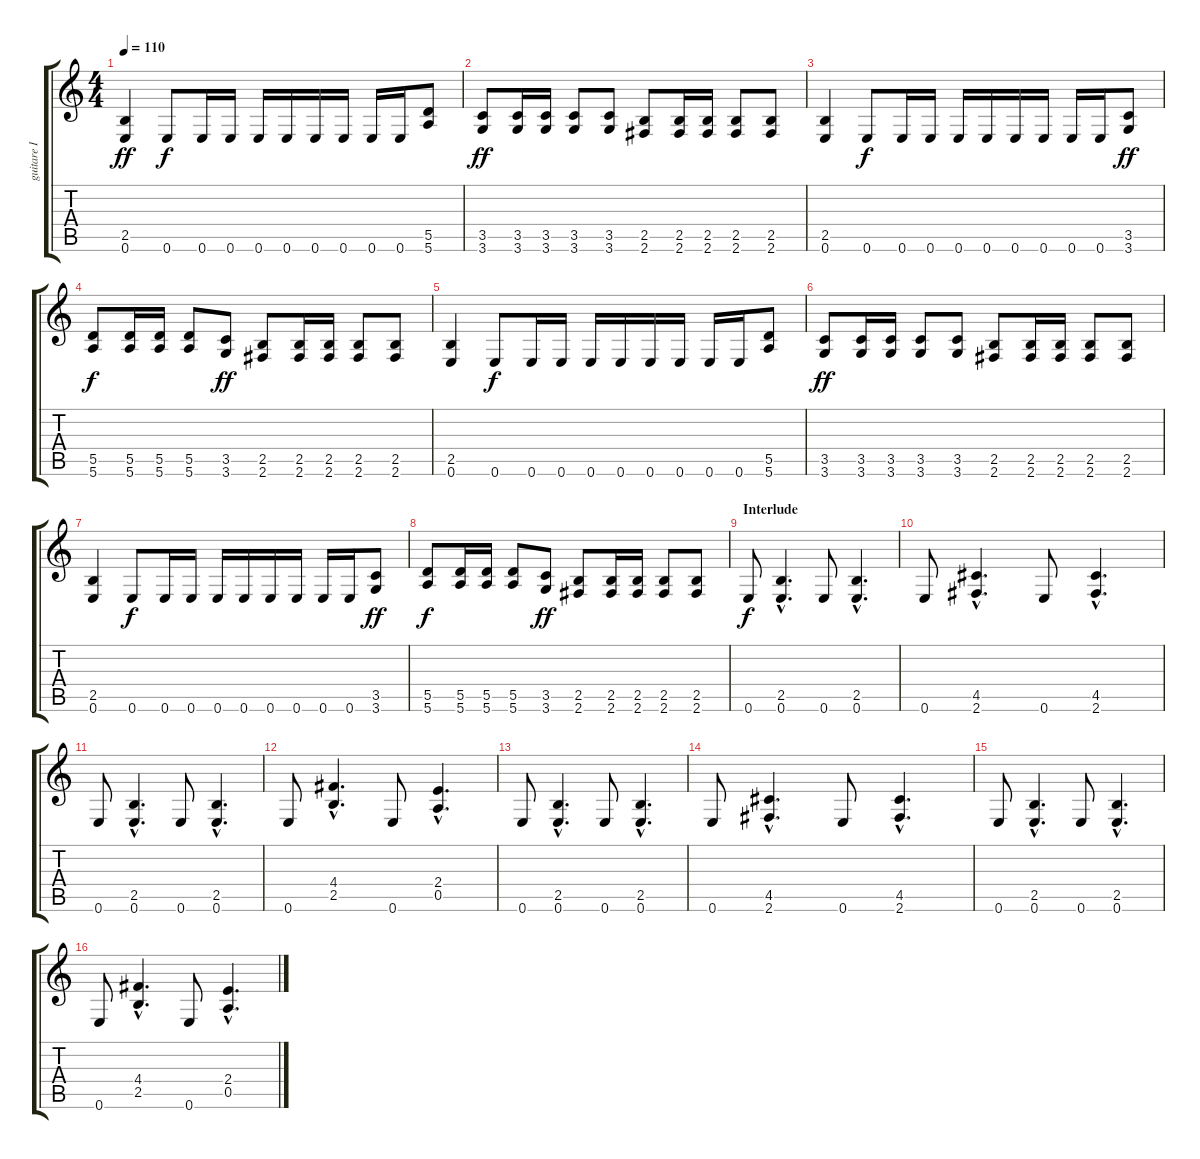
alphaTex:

\track ("guitare I" "guitare I") {instrument distortionguitar}
\staff {score tabs}
\tuning (E4 B3 G3 D3 A2 E2) {hide}
\ts (4 4)
\tempo 110
\clef g2
\ks c
(2.5 0.6).4{dy ff} 0.6.8{dy f} 0.6.16 0.6.16 0.6.16 0.6.16 0.6.16 0.6.16 0.6.16 0.6.16 (5.5 5.6).8 |
(3.5 3.6).8{dy ff} (3.5 3.6).16 (3.5 3.6).16 (3.5 3.6).8 (3.5 3.6).8 (2.5 2.6).8 (2.5 2.6).16 (2.5 2.6).16 (2.5 2.6).8 (2.5 2.6).8 |
(2.5 0.6).4 0.6.8{dy f} 0.6.16 0.6.16 0.6.16 0.6.16 0.6.16 0.6.16 0.6.16 0.6.16 (3.5 3.6).8{dy ff} |
(5.5 5.6).8{dy f} (5.5 5.6).16 (5.5 5.6).16 (5.5 5.6).8 (3.5 3.6).8{dy ff} (2.5 2.6).8 (2.5 2.6).16 (2.5 2.6).16 (2.5 2.6).8 (2.5 2.6).8 |
(2.5 0.6).4 0.6.8{dy f} 0.6.16 0.6.16 0.6.16 0.6.16 0.6.16 0.6.16 0.6.16 0.6.16 (5.5 5.6).8 |
(3.5 3.6).8{dy ff} (3.5 3.6).16 (3.5 3.6).16 (3.5 3.6).8 (3.5 3.6).8 (2.5 2.6).8 (2.5 2.6).16 (2.5 2.6).16 (2.5 2.6).8 (2.5 2.6).8 |
(2.5 0.6).4 0.6.8{dy f} 0.6.16 0.6.16 0.6.16 0.6.16 0.6.16 0.6.16 0.6.16 0.6.16 (3.5 3.6).8{dy ff} |
(5.5 5.6).8{dy f} (5.5 5.6).16 (5.5 5.6).16 (5.5 5.6).8 (3.5 3.6).8{dy ff} (2.5 2.6).8 (2.5 2.6).16 (2.5 2.6).16 (2.5 2.6).8 (2.5 2.6).8 |
\section ("" "Interlude")
0.6.8{dy f} (2.5{hac} 0.6{hac}).4{d} 0.6.8 (2.5{hac} 0.6{hac}).4{d} |
0.6.8 (4.5{hac} 2.6{hac}).4{d} 0.6.8 (4.5{hac} 2.6{hac}).4{d} |
0.6.8 (2.5{hac} 0.6{hac}).4{d} 0.6.8 (2.5{hac} 0.6{hac}).4{d} |
0.6.8 (4.4{hac} 2.5{hac}).4{d} 0.6.8 (2.4{hac} 0.5{hac}).4{d} |
0.6.8 (2.5{hac} 0.6{hac}).4{d} 0.6.8 (2.5{hac} 0.6{hac}).4{d} |
0.6.8 (4.5{hac} 2.6{hac}).4{d} 0.6.8 (4.5{hac} 2.6{hac}).4{d} |
0.6.8 (2.5{hac} 0.6{hac}).4{d} 0.6.8 (2.5{hac} 0.6{hac}).4{d} |
0.6.8 (4.4{hac} 2.5{hac}).4{d} 0.6.8 (2.4{hac} 0.5{hac}).4{d}
